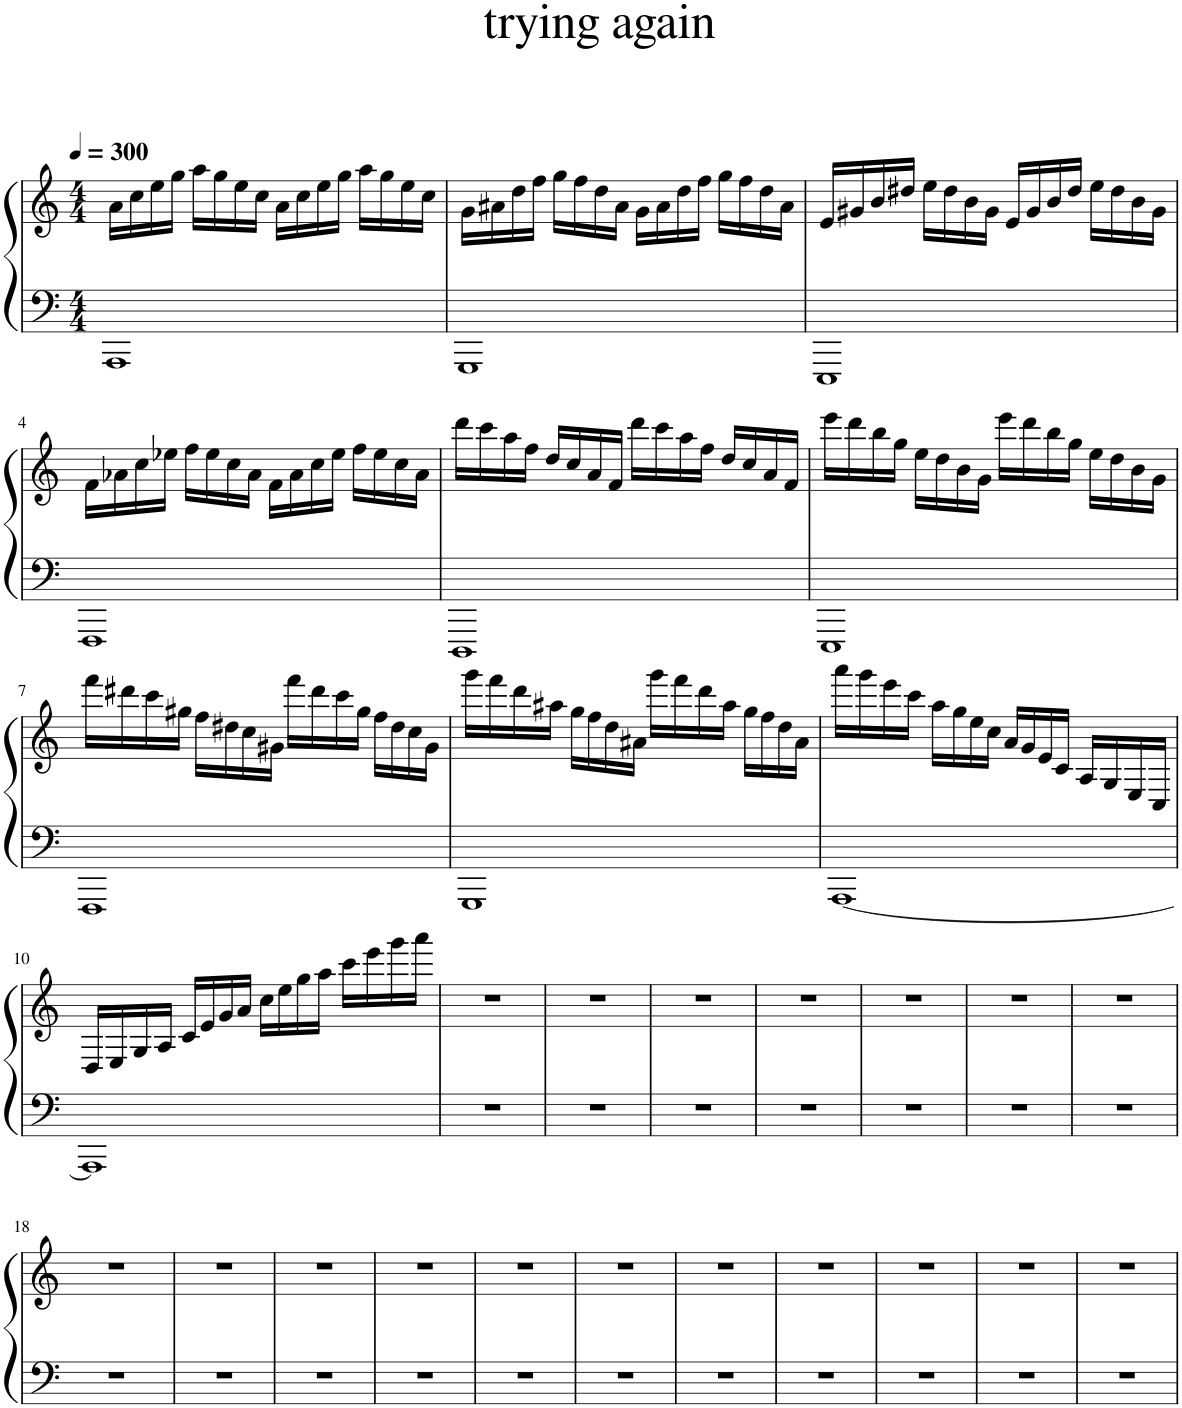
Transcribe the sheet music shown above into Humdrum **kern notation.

**kern	**kern
*part1	*part1
*staff2	*staff1
*I"Piano	*
*I'Pno.	*
*clefF4	*clefG2
*k[]	*k[]
*M4/4	*M4/4
*MM300	*MM300
=1	=1
1AAA	16a\LL
.	16cc\
.	16ee\
.	16gg\JJ
.	16aa\LL
.	16gg\
.	16ee\
.	16cc\JJ
.	16a\LL
.	16cc\
.	16ee\
.	16gg\JJ
.	16aa\LL
.	16gg\
.	16ee\
.	16cc\JJ
=2	=2
1GGG	16g\LL
.	16a#X\
.	16dd\
.	16ff\JJ
.	16gg\LL
.	16ff\
.	16dd\
.	16a#\JJ
.	16g\LL
.	16a#\
.	16dd\
.	16ff\JJ
.	16gg\LL
.	16ff\
.	16dd\
.	16a#\JJ
=3	=3
1EEE	16e/LL
.	16g#X/
.	16b/
.	16dd#X/JJ
.	16ee\LL
.	16dd#\
.	16b\
.	16g#\JJ
.	16e/LL
.	16g#/
.	16b/
.	16dd#/JJ
.	16ee\LL
.	16dd#\
.	16b\
.	16g#\JJ
!!LO:LB:g=z
=4	=4
1FFF	16f\LL
.	16a-X\
.	16cc\
.	16ee-X\JJ
.	16ff\LL
.	16ee-\
.	16cc\
.	16a-\JJ
.	16f\LL
.	16a-\
.	16cc\
.	16ee-\JJ
.	16ff\LL
.	16ee-\
.	16cc\
.	16a-\JJ
=5	=5
1DDD	16ddd\LL
.	16ccc\
.	16aa\
.	16ff\JJ
.	16dd/LL
.	16cc/
.	16a/
.	16f/JJ
.	16ddd\LL
.	16ccc\
.	16aa\
.	16ff\JJ
.	16dd/LL
.	16cc/
.	16a/
.	16f/JJ
=6	=6
1EEE	16eee\LL
.	16ddd\
.	16bb\
.	16gg\JJ
.	16ee\LL
.	16dd\
.	16b\
.	16g\JJ
.	16eee\LL
.	16ddd\
.	16bb\
.	16gg\JJ
.	16ee\LL
.	16dd\
.	16b\
.	16g\JJ
!!LO:LB:g=z
=7	=7
1FFF	16fff\LL
.	16ddd#X\
.	16ccc\
.	16gg#X\JJ
.	16ff\LL
.	16dd#X\
.	16cc\
.	16g#X\JJ
.	16fff\LL
.	16ddd#\
.	16ccc\
.	16gg#\JJ
.	16ff\LL
.	16dd#\
.	16cc\
.	16g#\JJ
=8	=8
1GGG	16ggg\LL
.	16fff\
.	16ddd\
.	16aa#X\JJ
.	16gg\LL
.	16ff\
.	16dd\
.	16a#X\JJ
.	16ggg\LL
.	16fff\
.	16ddd\
.	16aa#\JJ
.	16gg\LL
.	16ff\
.	16dd\
.	16a#\JJ
=9	=9
[1AAA	16aaa\LL
.	16ggg\
.	16eee\
.	16ccc\JJ
.	16aa\LL
.	16gg\
.	16ee\
.	16cc\JJ
.	16a/LL
.	16g/
.	16e/
.	16c/JJ
.	16A/LL
.	16G/
.	16E/
.	16C/JJ
!!LO:LB:g=z
=10	=10
1AAA]	16D/LL
.	16E/
.	16G/
.	16A/JJ
.	16c/LL
.	16e/
.	16g/
.	16a/JJ
.	16cc\LL
.	16ee\
.	16gg\
.	16aa\JJ
.	16ccc\LL
.	16eee\
.	16ggg\
.	16aaa\JJ
=11	=11
1r	1r
=12	=12
1r	1r
=13	=13
1r	1r
=14	=14
1r	1r
=15	=15
1r	1r
=16	=16
1r	1r
=17	=17
1r	1r
!!LO:LB:g=z
=18	=18
1r	1r
=19	=19
1r	1r
=20	=20
1r	1r
=21	=21
1r	1r
=22	=22
1r	1r
=23	=23
1r	1r
=24	=24
1r	1r
=25	=25
1r	1r
=26	=26
1r	1r
=27	=27
1r	1r
=28	=28
1r	1r
=	=
*-	*-
